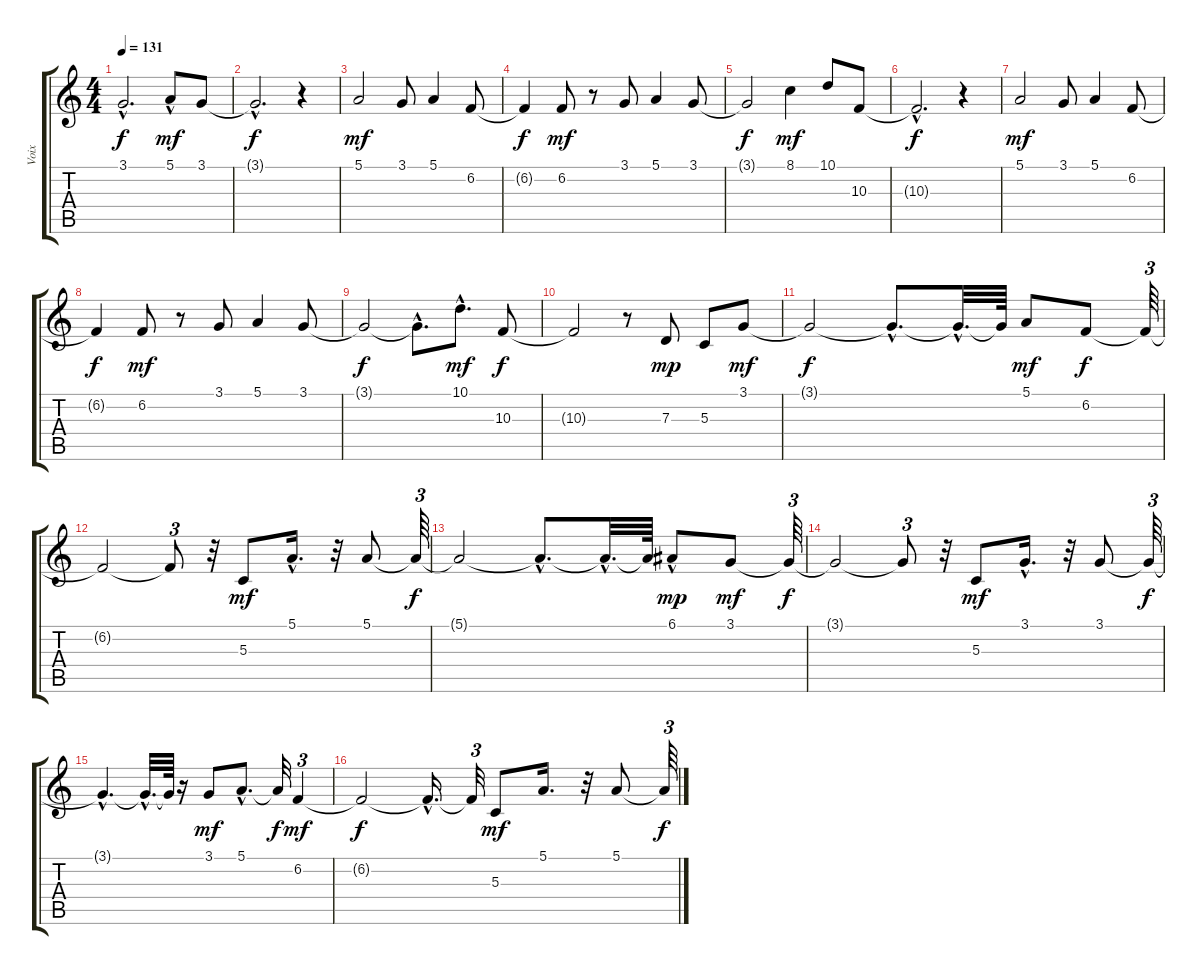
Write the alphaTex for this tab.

\track ("Voix" "Voix") {instrument voiceoohs}
\staff {score tabs}
\tuning (E4 B3 G3 D3 A2 E2) {hide}
\ts (4 4)
\tempo 131
\clef g2
\ks c
3.1{hac t}.2{d dy f} 5.1{hac}.8{dy mf} 3.1.8 |
3.1{hac t}.2{d dy f} r.4 |
5.1.2{dy mf} 3.1.8 5.1.4 6.2.8 |
6.2{t}.4{dy f} 6.2.8{dy mf} r.8 3.1.8 5.1.4 3.1.8 |
3.1{t}.2{dy f} 8.1.4{dy mf} 10.1.8 10.3.8 |
10.3{hac t}.2{d dy f} r.4 |
5.1.2{dy mf} 3.1.8 5.1.4 6.2.8 |
6.2{t}.4{dy f} 6.2.8{dy mf} r.8 3.1.8 5.1.4 3.1.8 |
3.1{t}.2{dy f} 3.1{hac t}.8{d} 10.1{hac}.8{d dy mf} 10.3.8{dy f} |
10.3{t}.2 r.8 7.3.8{dy mp} 5.3.8 3.1.8{dy mf} |
3.1{t}.2{dy f} 3.1{hac t}.8{d} 3.1{hac t}.32{d} 3.1{t}.64 5.1.8{dy mf} 6.2.8{dy f} 6.2{t}.64{tu (3 2)} |
6.2{t}.2 6.2{t}.8{tu (3 2)} r.32 5.3.8{dy mf} 5.1{hac}.16{d} r.32 5.1.8 5.1{t}.64{tu (3 2) dy f} |
5.1{t}.2 5.1{hac t}.8{d} 5.1{hac t}.32{d} 5.1{t}.64 6.1{hac}.8{dy mp} 3.1.8{dy mf} 3.1{t}.64{tu (3 2) dy f} |
3.1{t}.2 3.1{t}.8{tu (3 2)} r.32 5.3.8{dy mf} 3.1{hac}.16{d} r.32 3.1.8 3.1{t}.64{tu (3 2) dy f} |
3.1{hac t}.4{d} 3.1{hac t}.32{d} 3.1{t}.64 r.16 3.1.8{dy mf} 5.1{hac}.8{d} 5.1{t}.32{dy f} 6.2.4{tu (3 2) dy mf} |
6.2{t}.2{dy f} 6.2{hac t}.16{d} 6.2{t}.32{tu (3 2)} 5.3.8{dy mf} 5.1.16{d} r.32 5.1.8 5.1{t}.64{tu (3 2) dy f}
